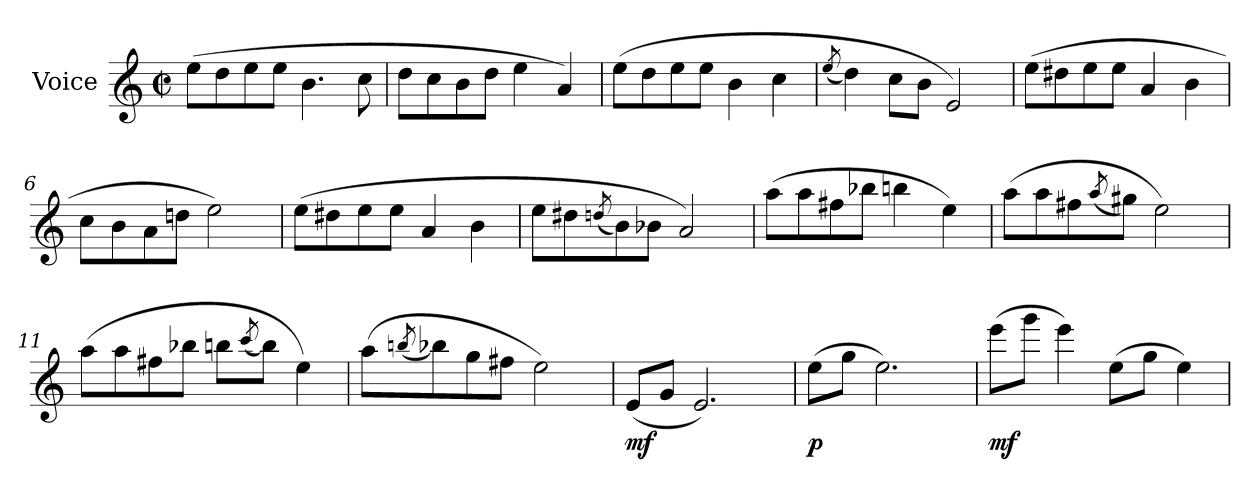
**kern	**dynam
*part1	*part1
*staff1	*staff1
*I"Voice	*
*clefG2	*
*k[]	*
*C:	*
*M2/2	*
*met(c|)	*
=1	=1
(>8ee\L	.
8dd\	.
8ee\	.
8ee\J	.
4.b\	.
8cc\	.
=2	=2
8dd\L	.
8cc\	.
8b\	.
8dd\J	.
4ee\	.
4a/)	.
=3	=3
(>8ee\L	.
8dd\	.
8ee\	.
8ee\J	.
4b\	.
4cc\	.
=4	=4
(<8qee/	.
4dd\)	.
8cc\L	.
8b\J	.
2e/)	.
=5	=5
(>8ee\L	.
8dd#X\	.
8ee\	.
8ee\J	.
4a/	.
4b\	.
!!LO:LB:g=z
=6	=6
8cc\L	.
8b\	.
8a\	.
8ddn\J	.
2ee\)	.
=7	=7
(>8ee\L	.
8dd#X\	.
8ee\	.
8ee\J	.
4a/	.
4b\	.
=8	=8
8ee\L	.
8dd#X\	.
(<8qddn/	.
8b\)	.
8b-X\J	.
2a/)	.
=9	=9
(>8aa\L	.
8aa\	.
8ff#X\	.
8bb-Xi\J	.
4bb\	.
4ee\)	.
=10	=10
(>8aa\L	.
8aa\	.
8ff#X\	.
(<8qaa/	.
8gg#X\J)	.
2ee\)	.
!!LO:LB:g=z
=11	=11
(>8aa\L	.
8aa\	.
8ff#X\	.
8bb-Xi\J	.
8bb\L	.
(<8qccc/	.
8bb\J)	.
4ee\)	.
=12	=12
(>8aa\L	.
(<8qbbn/	.
8bb-X\)	.
8gg\	.
8ff#X\J	.
2ee\)	.
=13	=13
!	!LO:DY:b
(<8e/L	mf
8g/J	.
2.e/)	.
=14	=14
!	!LO:DY:b
(>8ee\L	p
8gg\J	.
2.ee\)	.
=15	=15
!	!LO:DY:b
(>8eee\L	mf
8ggg\J	.
4eee\)	.
(>8ee\L	.
8gg\J	.
4ee\)	.
=	=
*-	*-
